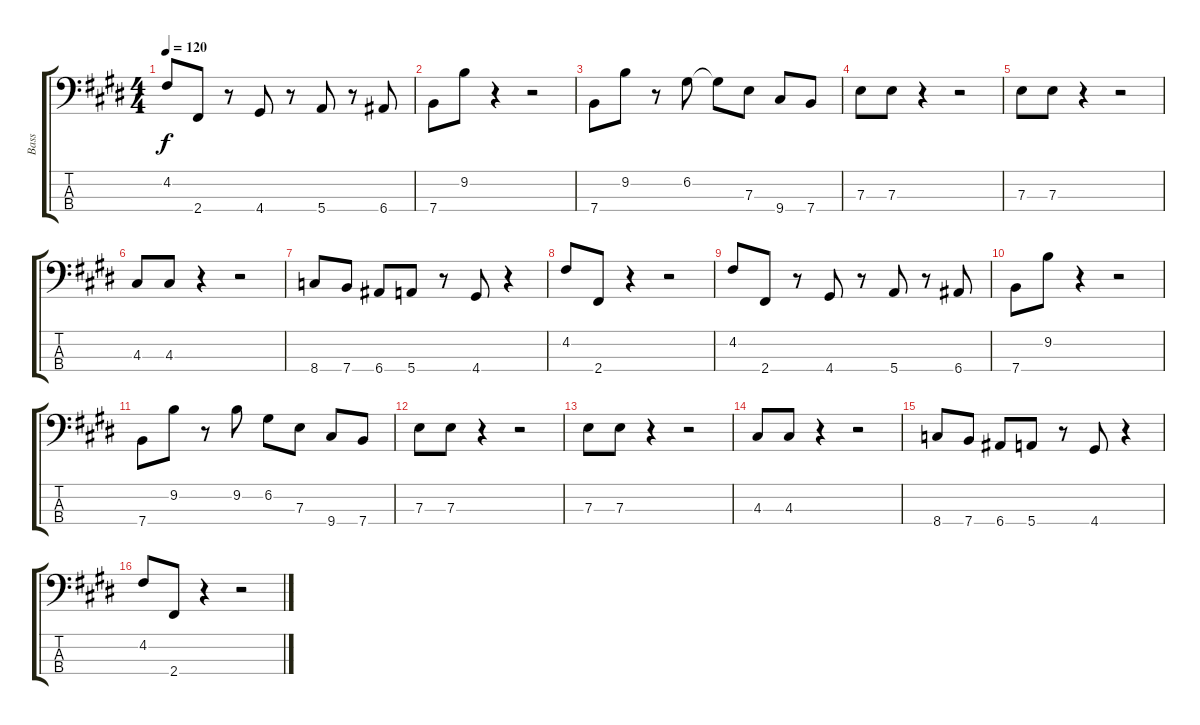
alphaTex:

\track ("Bass" "Bass") {instrument electricbassfinger}
\staff {score tabs}
\tuning (G2 D2 A1 E1) {hide}
\ts (4 4)
\tempo 120
\clef f4
\ks e
4.2.8{dy f} 2.4.8 r.8 4.4.8 r.8 5.4.8 r.8 6.4.8 |
7.4.8 9.2.8 r.4 r.2 |
7.4.8 9.2.8 r.8 6.2.8 6.2{t}.8 7.3.8 9.4.8 7.4.8 |
7.3.8 7.3.8 r.4 r.2 |
7.3.8 7.3.8 r.4 r.2 |
4.3.8 4.3.8 r.4 r.2 |
8.4.8 7.4.8 6.4.8 5.4.8 r.8 4.4.8 r.4 |
4.2.8 2.4.8 r.4 r.2 |
4.2.8 2.4.8 r.8 4.4.8 r.8 5.4.8 r.8 6.4.8 |
7.4.8 9.2.8 r.4 r.2 |
7.4.8 9.2.8 r.8 9.2.8 6.2.8 7.3.8 9.4.8 7.4.8 |
7.3.8 7.3.8 r.4 r.2 |
7.3.8 7.3.8 r.4 r.2 |
4.3.8 4.3.8 r.4 r.2 |
8.4.8 7.4.8 6.4.8 5.4.8 r.8 4.4.8 r.4 |
4.2.8 2.4.8 r.4 r.2
